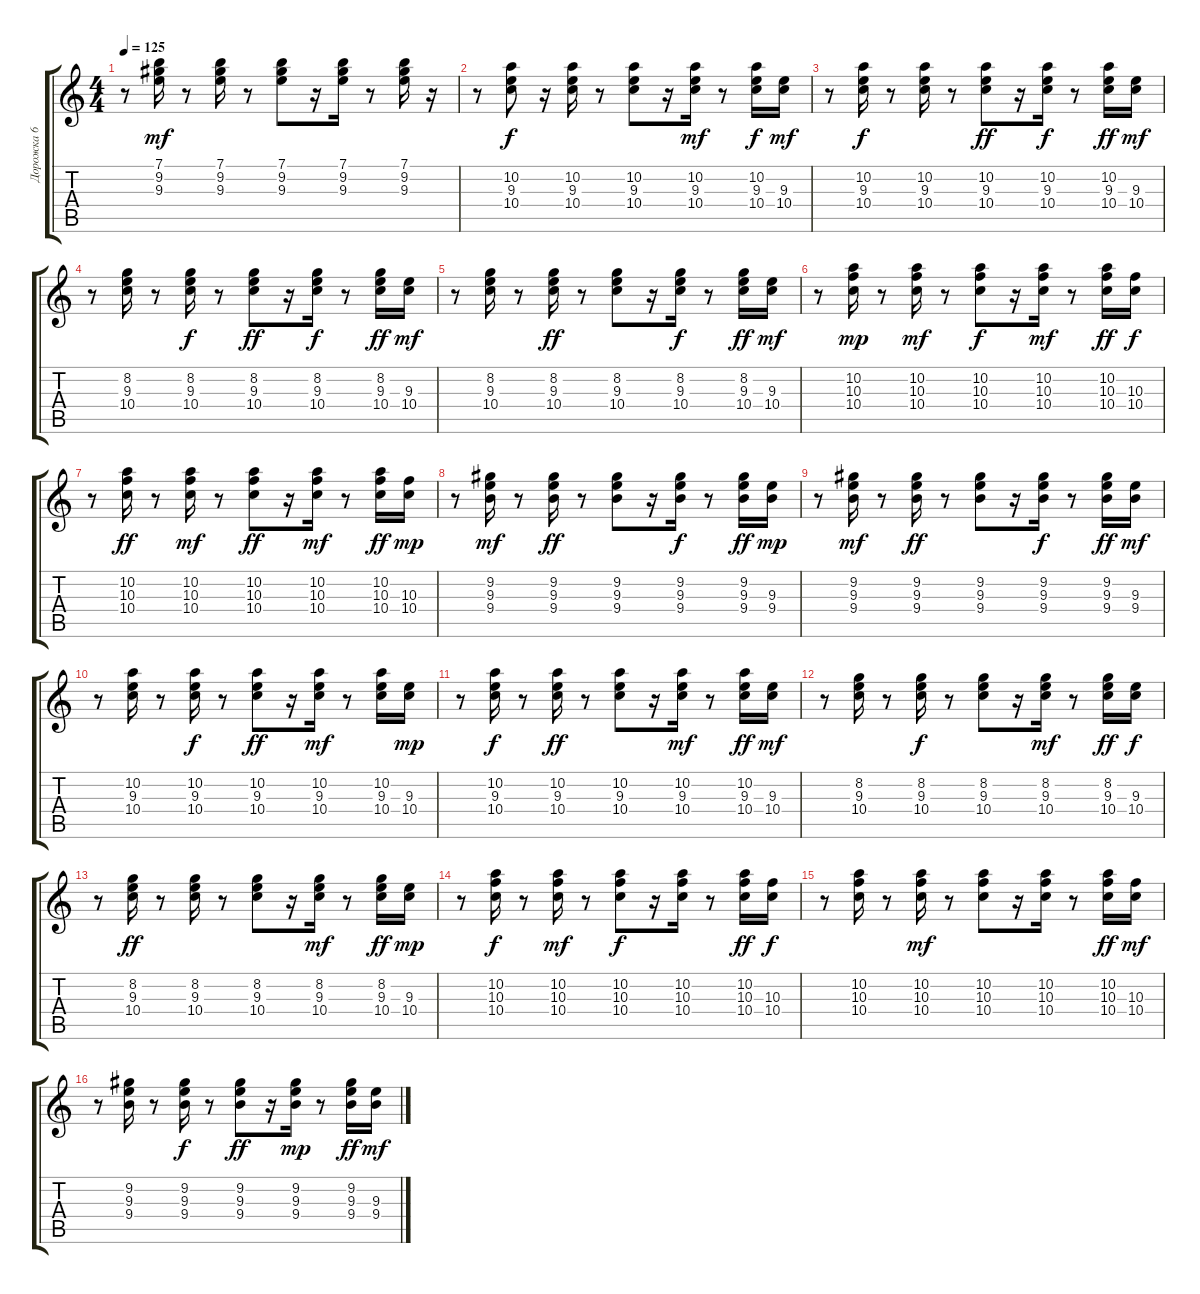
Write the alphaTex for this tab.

\track ("Дорожка 6" "Дорожка 6") {instrument acousticguitarsteel}
\staff {score tabs}
\tuning (E4 B3 G3 D3 A2 E2) {hide}
\ts (4 4)
\tempo 125
\clef g2
\ks c
r.8{dy f} (7.1 9.2 9.3).16{dy mf} r.8 (7.1 9.2 9.3).16 r.8 (7.1 9.2 9.3).8 r.16 (7.1 9.2 9.3).16 r.8 (7.1 9.2 9.3).16 r.16 |
r.8 (10.2 9.3 10.4).8{dy f} r.16 (10.2 9.3 10.4).16 r.8 (10.2 9.3 10.4).8 r.16 (10.2 9.3 10.4).16{dy mf} r.8 (10.2 9.3 10.4).16{dy f} (9.3 10.4).16{dy mf} |
r.8 (10.2 9.3 10.4).16{dy f} r.8 (10.2 9.3 10.4).16 r.8 (10.2 9.3 10.4).8{dy ff} r.16 (10.2 9.3 10.4).16{dy f} r.8 (10.2 9.3 10.4).16{dy ff} (9.3 10.4).16{dy mf} |
r.8 (8.2 9.3 10.4).16 r.8 (8.2 9.3 10.4).16{dy f} r.8 (8.2 9.3 10.4).8{dy ff} r.16 (8.2 9.3 10.4).16{dy f} r.8 (8.2 9.3 10.4).16{dy ff} (9.3 10.4).16{dy mf} |
r.8 (8.2 9.3 10.4).16 r.8 (8.2 9.3 10.4).16{dy ff} r.8 (8.2 9.3 10.4).8 r.16 (8.2 9.3 10.4).16{dy f} r.8 (8.2 9.3 10.4).16{dy ff} (9.3 10.4).16{dy mf} |
r.8 (10.2 10.3 10.4).16{dy mp} r.8 (10.2 10.3 10.4).16{dy mf} r.8 (10.2 10.3 10.4).8{dy f} r.16 (10.2 10.3 10.4).16{dy mf} r.8 (10.2 10.3 10.4).16{dy ff} (10.3 10.4).16{dy f} |
r.8 (10.2 10.3 10.4).16{dy ff} r.8 (10.2 10.3 10.4).16{dy mf} r.8 (10.2 10.3 10.4).8{dy ff} r.16 (10.2 10.3 10.4).16{dy mf} r.8 (10.2 10.3 10.4).16{dy ff} (10.3 10.4).16{dy mp} |
r.8 (9.2 9.3 9.4).16{dy mf} r.8 (9.2 9.3 9.4).16{dy ff} r.8 (9.2 9.3 9.4).8 r.16 (9.2 9.3 9.4).16{dy f} r.8 (9.2 9.3 9.4).16{dy ff} (9.3 9.4).16{dy mp} |
r.8 (9.2 9.3 9.4).16{dy mf} r.8 (9.2 9.3 9.4).16{dy ff} r.8 (9.2 9.3 9.4).8 r.16 (9.2 9.3 9.4).16{dy f} r.8 (9.2 9.3 9.4).16{dy ff} (9.3 9.4).16{dy mf} |
r.8 (10.2 9.3 10.4).16 r.8 (10.2 9.3 10.4).16{dy f} r.8 (10.2 9.3 10.4).8{dy ff} r.16 (10.2 9.3 10.4).16{dy mf} r.8 (10.2 9.3 10.4).16 (9.3 10.4).16{dy mp} |
r.8 (10.2 9.3 10.4).16{dy f} r.8 (10.2 9.3 10.4).16{dy ff} r.8 (10.2 9.3 10.4).8 r.16 (10.2 9.3 10.4).16{dy mf} r.8 (10.2 9.3 10.4).16{dy ff} (9.3 10.4).16{dy mf} |
r.8 (8.2 9.3 10.4).16 r.8 (8.2 9.3 10.4).16{dy f} r.8 (8.2 9.3 10.4).8 r.16 (8.2 9.3 10.4).16{dy mf} r.8 (8.2 9.3 10.4).16{dy ff} (9.3 10.4).16{dy f} |
r.8 (8.2 9.3 10.4).16{dy ff} r.8 (8.2 9.3 10.4).16 r.8 (8.2 9.3 10.4).8 r.16 (8.2 9.3 10.4).16{dy mf} r.8 (8.2 9.3 10.4).16{dy ff} (9.3 10.4).16{dy mp} |
r.8 (10.2 10.3 10.4).16{dy f} r.8 (10.2 10.3 10.4).16{dy mf} r.8 (10.2 10.3 10.4).8{dy f} r.16 (10.2 10.3 10.4).16 r.8 (10.2 10.3 10.4).16{dy ff} (10.3 10.4).16{dy f} |
r.8 (10.2 10.3 10.4).16 r.8 (10.2 10.3 10.4).16{dy mf} r.8 (10.2 10.3 10.4).8 r.16 (10.2 10.3 10.4).16 r.8 (10.2 10.3 10.4).16{dy ff} (10.3 10.4).16{dy mf} |
r.8 (9.2 9.3 9.4).16 r.8 (9.2 9.3 9.4).16{dy f} r.8 (9.2 9.3 9.4).8{dy ff} r.16 (9.2 9.3 9.4).16{dy mp} r.8 (9.2 9.3 9.4).16{dy ff} (9.3 9.4).16{dy mf}
